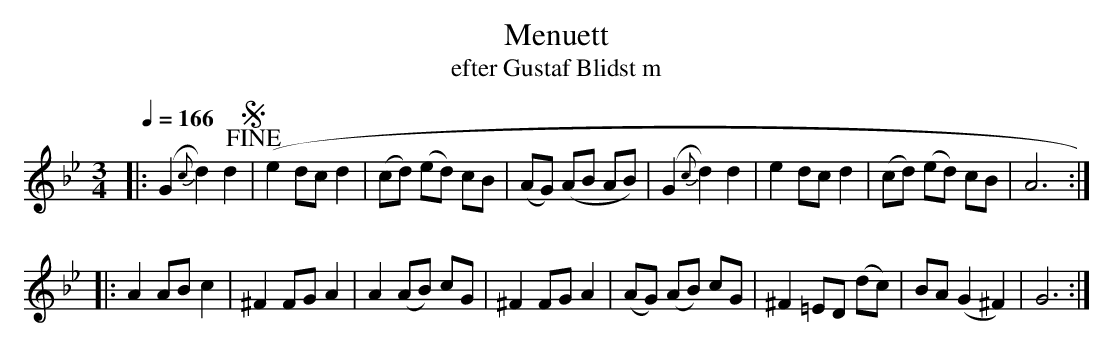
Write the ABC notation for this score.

X:1
T:Menuett
T:efter Gustaf Blidst m
M:3/4
K:Gm
L:1/8
Q:1/4 = 166
|:(G2 {c}d2) d2 !fine!(S| e2 dc d2|) (cd) (ed) cB |(AG) (AB AB)| (G2 {c}d2) d2 | e2 dc d2| (cd) (ed) cB | A6 :|
|: A2 AB c2| ^F2 FG A2| A2 (AB) cG | ^F2 FG A2| (AG) (AB) cG | ^F2 =ED (dc) | BA (G2 ^F2) | G6 :|
